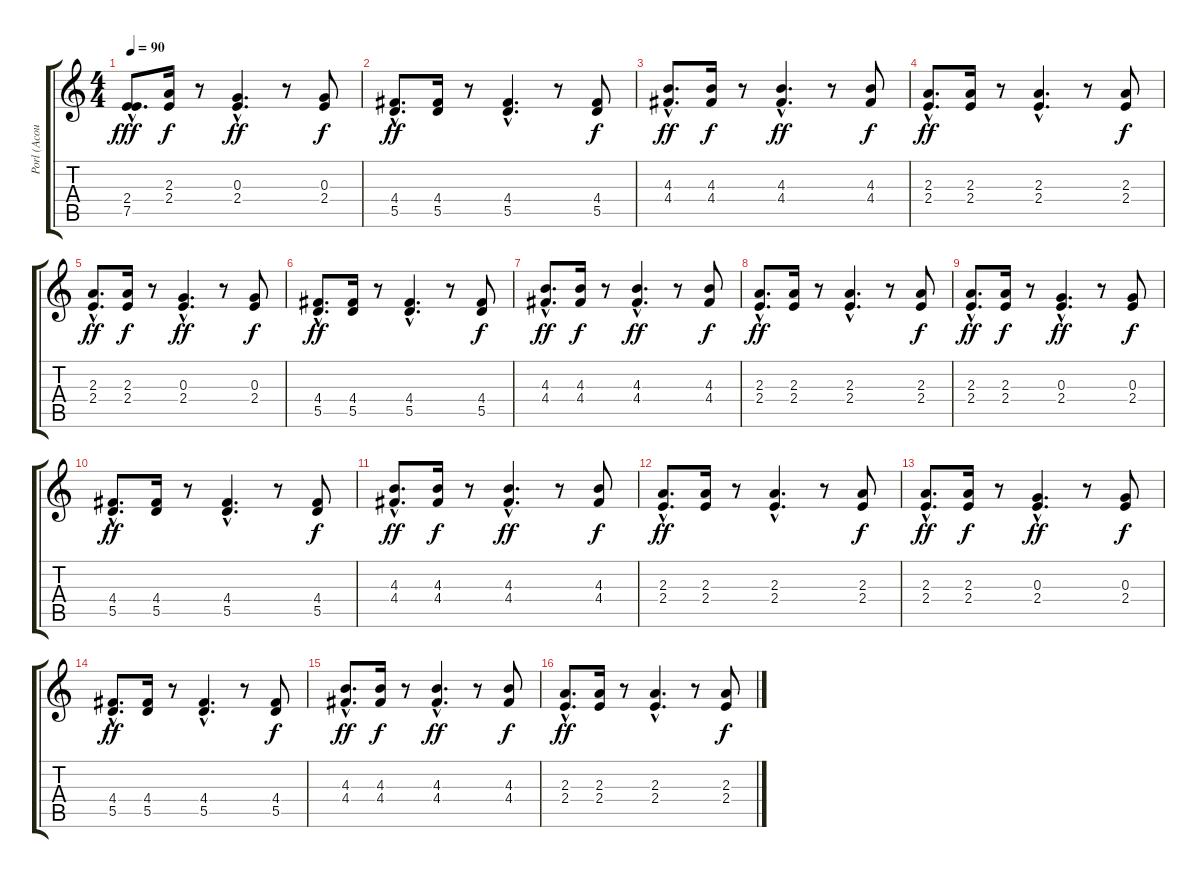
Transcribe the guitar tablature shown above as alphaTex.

\track ("Porl (Acoustic Guitar I)" "Porl (Acou") {instrument acousticguitarnylon}
\staff {score tabs}
\tuning (E4 B3 G3 D3 A2 E2) {hide}
\ts (4 4)
\tempo 90
\clef g2
\ks c
(2.4{hac} 7.5{hac}).8{d dy fff} (2.3 2.4).16{dy f} r.8 (0.3{hac} 2.4{hac}).4{d dy ff} r.8 (0.3 2.4).8{dy f} |
(4.4{hac} 5.5{hac}).8{d dy ff} (4.4 5.5).16 r.8 (4.4{hac} 5.5{hac}).4{d} r.8 (4.4 5.5).8{dy f} |
(4.3{hac} 4.4{hac}).8{d dy ff} (4.3 4.4).16{dy f} r.8 (4.3{hac} 4.4{hac}).4{d dy ff} r.8 (4.3 4.4).8{dy f} |
(2.3{hac} 2.4{hac}).8{d dy ff} (2.3 2.4).16 r.8 (2.3{hac} 2.4{hac}).4{d} r.8 (2.3 2.4).8{dy f} |
(2.3{hac} 2.4{hac}).8{d dy ff} (2.3 2.4).16{dy f} r.8 (0.3{hac} 2.4{hac}).4{d dy ff} r.8 (0.3 2.4).8{dy f} |
(4.4{hac} 5.5{hac}).8{d dy ff} (4.4 5.5).16 r.8 (4.4{hac} 5.5{hac}).4{d} r.8 (4.4 5.5).8{dy f} |
(4.3{hac} 4.4{hac}).8{d dy ff} (4.3 4.4).16{dy f} r.8 (4.3{hac} 4.4{hac}).4{d dy ff} r.8 (4.3 4.4).8{dy f} |
(2.3{hac} 2.4{hac}).8{d dy ff} (2.3 2.4).16 r.8 (2.3{hac} 2.4{hac}).4{d} r.8 (2.3 2.4).8{dy f} |
(2.3{hac} 2.4{hac}).8{d dy ff} (2.3 2.4).16{dy f} r.8 (0.3{hac} 2.4{hac}).4{d dy ff} r.8 (0.3 2.4).8{dy f} |
(4.4{hac} 5.5{hac}).8{d dy ff} (4.4 5.5).16 r.8 (4.4{hac} 5.5{hac}).4{d} r.8 (4.4 5.5).8{dy f} |
(4.3{hac} 4.4{hac}).8{d dy ff} (4.3 4.4).16{dy f} r.8 (4.3{hac} 4.4{hac}).4{d dy ff} r.8 (4.3 4.4).8{dy f} |
(2.3{hac} 2.4{hac}).8{d dy ff} (2.3 2.4).16 r.8 (2.3{hac} 2.4{hac}).4{d} r.8 (2.3 2.4).8{dy f} |
(2.3{hac} 2.4{hac}).8{d dy ff} (2.3 2.4).16{dy f} r.8 (0.3{hac} 2.4{hac}).4{d dy ff} r.8 (0.3 2.4).8{dy f} |
(4.4{hac} 5.5{hac}).8{d dy ff} (4.4 5.5).16 r.8 (4.4{hac} 5.5{hac}).4{d} r.8 (4.4 5.5).8{dy f} |
(4.3{hac} 4.4{hac}).8{d dy ff} (4.3 4.4).16{dy f} r.8 (4.3{hac} 4.4{hac}).4{d dy ff} r.8 (4.3 4.4).8{dy f} |
(2.3{hac} 2.4{hac}).8{d dy ff} (2.3 2.4).16 r.8 (2.3{hac} 2.4{hac}).4{d} r.8 (2.3 2.4).8{dy f}
